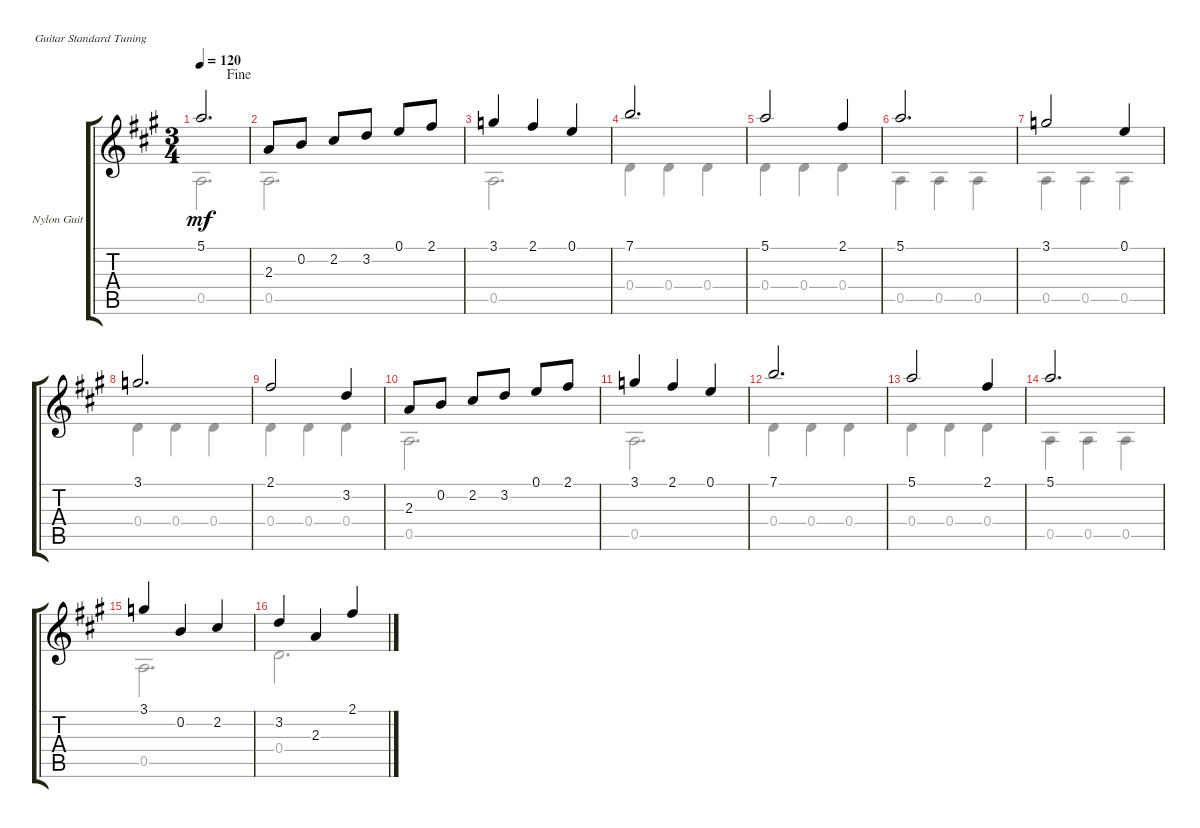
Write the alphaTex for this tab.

\defaultSystemsLayout 4
\bracketExtendMode groupsimilarinstruments
\firstSystemTrackNameOrientation horizontal
\otherSystemsTrackNameOrientation horizontal
\track ("Nylon Guitar" "Nylon Guit") {instrument acousticguitarsteel}
\staff {score tabs}
\tuning (E4 B3 G3 D3 A2 E2)
\voice
\ts (3 4)
\jump fine
\tempo 120
\clef g2
\ks a
5.1.2{d dy mf} |
2.3.8 0.2.8 2.2.8 3.2.8 0.1.8 2.1.8 |
3.1.4 2.1.4 0.1.4 |
7.1.2{d} |
5.1.2 2.1.4 |
5.1.2{d} |
3.1.2 0.1.4 |
3.1.2{d} |
2.1.2 3.2.4 |
2.3.8 0.2.8 2.2.8 3.2.8 0.1.8 2.1.8 |
3.1.4 2.1.4 0.1.4 |
7.1.2{d} |
5.1.2 2.1.4 |
5.1.2{d} |
3.1.4 0.2.4 2.2.4 |
3.2.4 2.3.4 2.1.4
\voice
\clef g2
\ottava regular
\simile none
\ks a
0.5.2{d dy mf} |
0.5.2{d} |
0.5.2{d} |
0.4.4 0.4.4 0.4.4 |
0.4.4 0.4.4 0.4.4 |
0.5.4 0.5.4 0.5.4 |
0.5.4 0.5.4 0.5.4 |
0.4.4 0.4.4 0.4.4 |
0.4.4 0.4.4 0.4.4 |
0.5.2{d} |
0.5.2{d} |
0.4.4 0.4.4 0.4.4 |
0.4.4 0.4.4 0.4.4 |
0.5.4 0.5.4 0.5.4 |
0.5.2{d} |
0.4.2{d}
